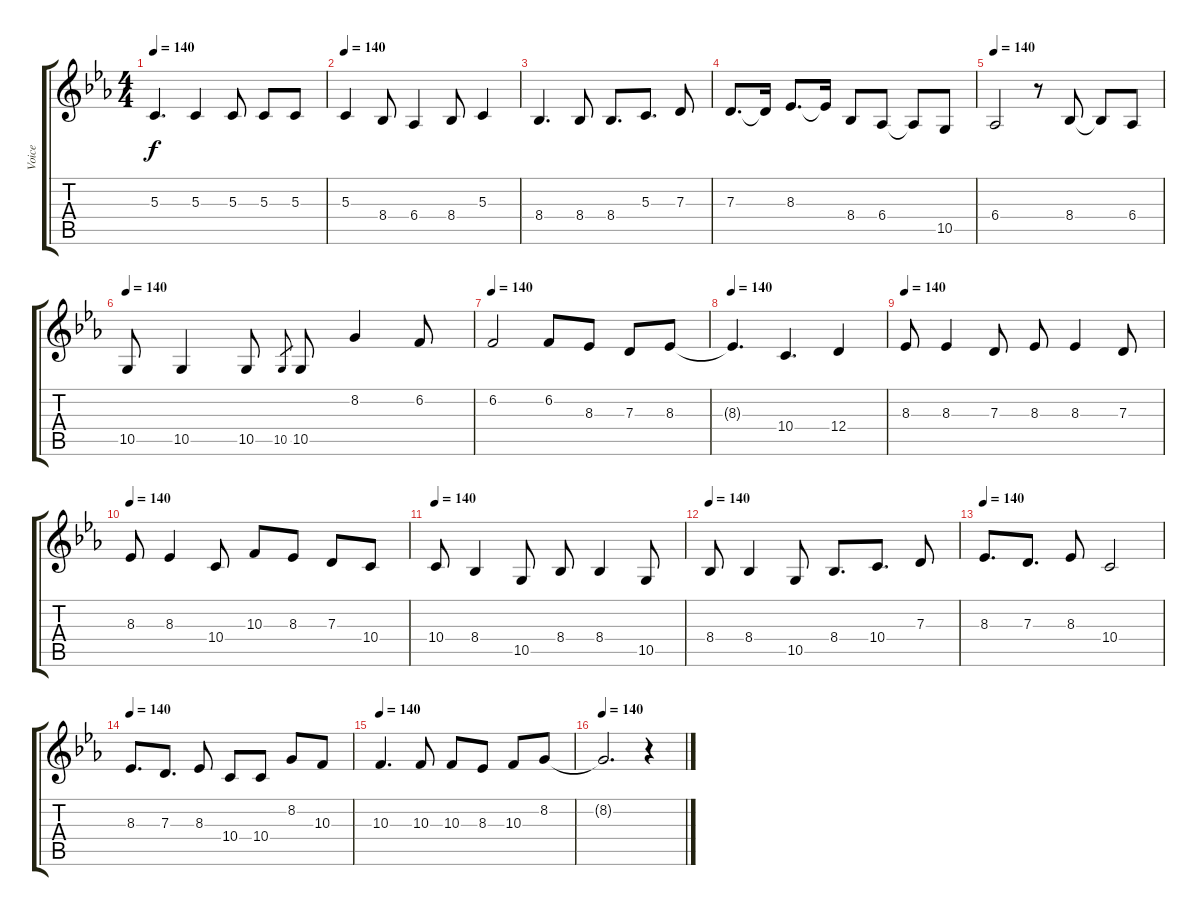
\track ("Voice" "Voice") {instrument stringensemble1}
\staff {score tabs}
\tuning (E4 B3 G3 D3 A2 E2) {hide}
\ts (4 4)
\tempo 140
\clef g2
\ks eb
5.3.4{d dy f} 5.3.4 5.3.8 5.3.8 5.3.8 |
\tempo 140
5.3.4 8.4.8 6.4.4 8.4.8 5.3.4 |
8.4.4{d} 8.4.8 8.4.8{d} 5.3.8{d} 7.3.8 |
7.3.8{d} 7.3{t}.16 8.3.8{d} 8.3{t}.16 8.4.8 6.4.8 6.4{t}.8 10.5.8 |
\tempo 140
6.4.2 r.8 8.4.8 8.4{t}.8 6.4.8 |
\tempo 140
10.5.8 10.5.4 10.5.8 10.5.8{gr} 10.5.8 8.2.4 6.2.8 |
\tempo 140
6.2.2 6.2.8 8.3.8 7.3.8 8.3.8 |
\tempo 140
8.3{t}.4{d} 10.4.4{d} 12.4.4 |
\tempo 140
8.3.8 8.3.4 7.3.8 8.3.8 8.3.4 7.3.8 |
\tempo 140
8.3.8 8.3.4 10.4.8 10.3.8 8.3.8 7.3.8 10.4.8 |
\tempo 140
10.4.8 8.4.4 10.5.8 8.4.8 8.4.4 10.5.8 |
\tempo 140
8.4.8 8.4.4 10.5.8 8.4.8{d} 10.4.8{d} 7.3.8 |
\tempo 140
8.3.8{d} 7.3.8{d} 8.3.8 10.4.2 |
\tempo 140
8.3.8{d} 7.3.8{d} 8.3.8 10.4.8 10.4.8 8.2.8 10.3.8 |
\tempo 140
10.3.4{d} 10.3.8 10.3.8 8.3.8 10.3.8 8.2.8 |
\tempo 140
8.2{t}.2{d} r.4
